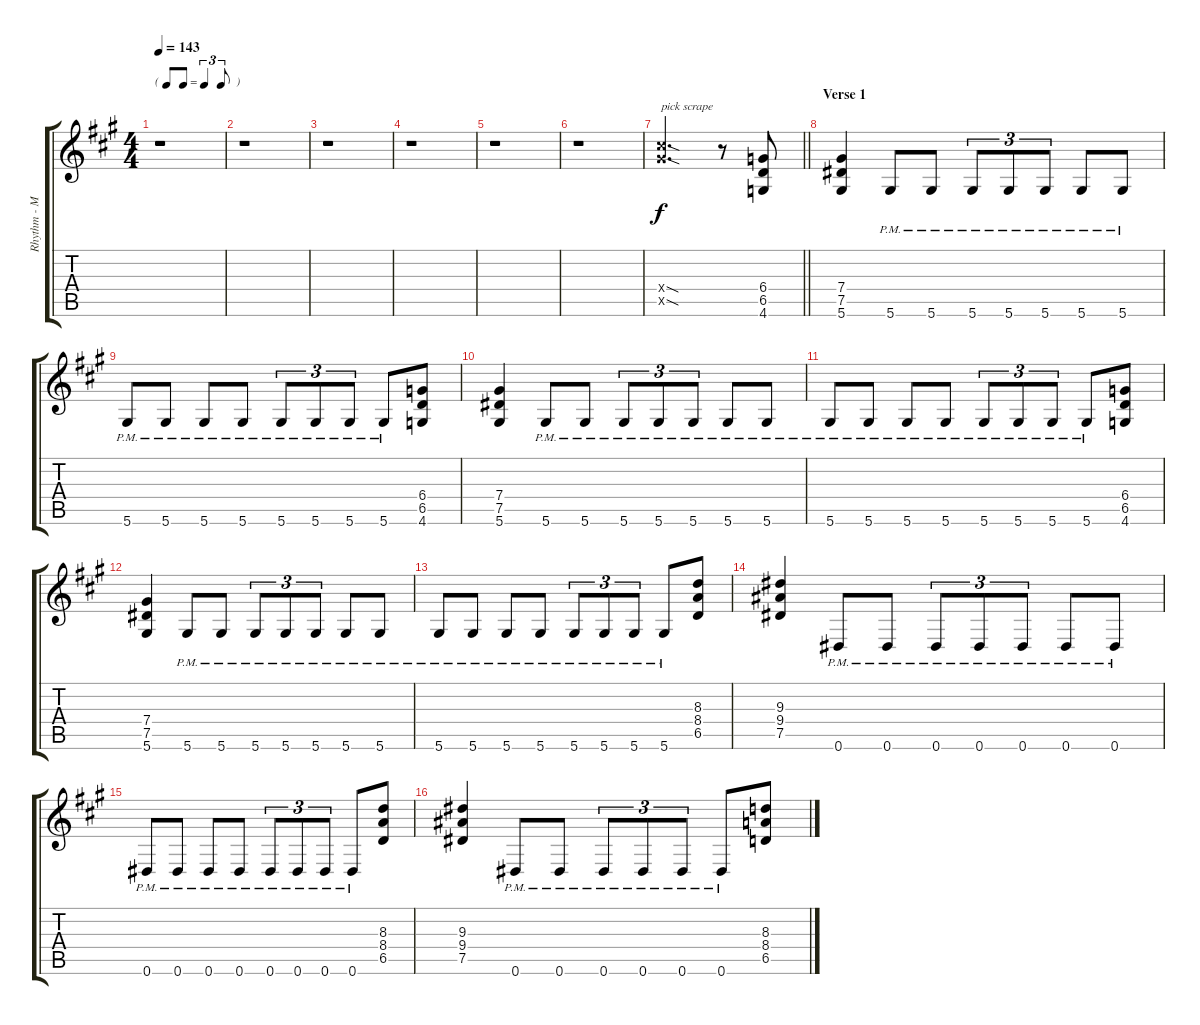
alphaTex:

\track ("Rhythm - Michael" "Rhythm - M") {instrument distortionguitar}
\staff {score tabs}
\tuning (Eb4 Bb3 Gb3 Db3 Ab2 Eb2) {hide}
\ts (4 4)
\tf triplet8th
\tempo 143
\clef g2
\ks a
r.1{dy f} |
r.1 |
r.1 |
r.1 |
r.1 |
r.1 |
\barLineRight lightlight
(12.4{sod x} 12.5{sod x}).2{d txt "pick scrape"} r.8 (6.4 6.5 4.6).8 |
\section ("" "Verse 1")
(7.4 7.5 5.6).4 5.6{pm}.8 5.6{pm}.8 5.6{pm}.8{tu (3 2)} 5.6{pm}.8{tu (3 2)} 5.6{pm}.8{tu (3 2)} 5.6{pm}.8 5.6{pm}.8 |
5.6{pm}.8 5.6{pm}.8 5.6{pm}.8 5.6{pm}.8 5.6{pm}.8{tu (3 2)} 5.6{pm}.8{tu (3 2)} 5.6{pm}.8{tu (3 2)} 5.6{pm}.8 (6.4 6.5 4.6).8 |
(7.4 7.5 5.6).4 5.6{pm}.8 5.6{pm}.8 5.6{pm}.8{tu (3 2)} 5.6{pm}.8{tu (3 2)} 5.6{pm}.8{tu (3 2)} 5.6{pm}.8 5.6{pm}.8 |
5.6{pm}.8 5.6{pm}.8 5.6{pm}.8 5.6{pm}.8 5.6{pm}.8{tu (3 2)} 5.6{pm}.8{tu (3 2)} 5.6{pm}.8{tu (3 2)} 5.6{pm}.8 (6.4 6.5 4.6).8 |
(7.4 7.5 5.6).4 5.6{pm}.8 5.6{pm}.8 5.6{pm}.8{tu (3 2)} 5.6{pm}.8{tu (3 2)} 5.6{pm}.8{tu (3 2)} 5.6{pm}.8 5.6{pm}.8 |
5.6{pm}.8 5.6{pm}.8 5.6{pm}.8 5.6{pm}.8 5.6{pm}.8{tu (3 2)} 5.6{pm}.8{tu (3 2)} 5.6{pm}.8{tu (3 2)} 5.6{pm}.8 (8.3 8.4 6.5).8 |
(9.3 9.4 7.5).4 0.6{pm}.8 0.6{pm}.8 0.6{pm}.8{tu (3 2)} 0.6{pm}.8{tu (3 2)} 0.6{pm}.8{tu (3 2)} 0.6{pm}.8 0.6{pm}.8 |
0.6{pm}.8 0.6{pm}.8 0.6{pm}.8 0.6{pm}.8 0.6{pm}.8{tu (3 2)} 0.6{pm}.8{tu (3 2)} 0.6{pm}.8{tu (3 2)} 0.6{pm}.8 (8.3 8.4 6.5).8 |
(9.3 9.4 7.5).4 0.6{pm}.8 0.6{pm}.8 0.6{pm}.8{tu (3 2)} 0.6{pm}.8{tu (3 2)} 0.6{pm}.8{tu (3 2)} 0.6{pm}.8 (8.3 8.4 6.5).8
